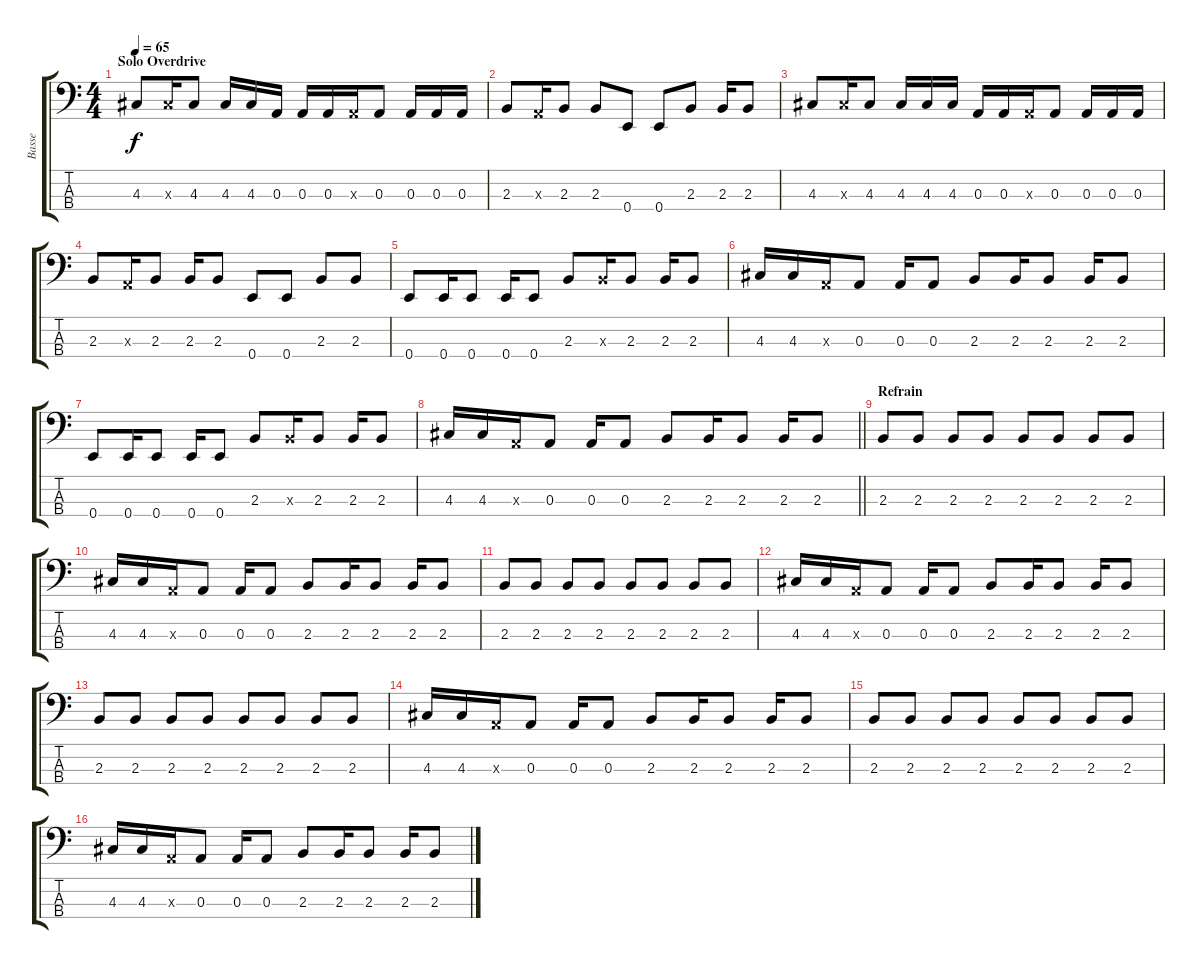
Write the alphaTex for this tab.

\track ("Basse" "Basse") {instrument electricbassfinger}
\staff {score tabs}
\tuning (G2 D2 A1 E1) {hide}
\ts (4 4)
\section ("" "Solo Overdrive")
\tempo 65
\clef f4
\ks c
4.3.8{dy f} 4.3{x}.16 4.3.8 4.3.16 4.3.16 0.3.16 0.3.16 0.3.16 0.3{x}.16 0.3.8 0.3.16 0.3.16 0.3.16 |
2.3.8 0.3{x}.16 2.3.8 2.3.8 0.4.8 0.4.8 2.3.8 2.3.16 2.3.8 |
4.3.8 4.3{x}.16 4.3.8 4.3.16 4.3.16 4.3.16 0.3.16 0.3.16 0.3{x}.16 0.3.8 0.3.16 0.3.16 0.3.16 |
2.3.8 0.3{x}.16 2.3.8 2.3.16 2.3.8 0.4.8 0.4.8 2.3.8 2.3.8 |
0.4.8 0.4.16 0.4.8 0.4.16 0.4.8 2.3.8 2.3{x}.16 2.3.8 2.3.16 2.3.8 |
4.3.16 4.3.16 0.3{x}.16 0.3.8 0.3.16 0.3.8 2.3.8 2.3.16 2.3.8 2.3.16 2.3.8 |
0.4.8 0.4.16 0.4.8 0.4.16 0.4.8 2.3.8 2.3{x}.16 2.3.8 2.3.16 2.3.8 |
\barLineRight lightlight
4.3.16 4.3.16 0.3{x}.16 0.3.8 0.3.16 0.3.8 2.3.8 2.3.16 2.3.8 2.3.16 2.3.8 |
\section ("" "Refrain")
2.3.8 2.3.8 2.3.8 2.3.8 2.3.8 2.3.8 2.3.8 2.3.8 |
4.3.16 4.3.16 0.3{x}.16 0.3.8 0.3.16 0.3.8 2.3.8 2.3.16 2.3.8 2.3.16 2.3.8 |
2.3.8 2.3.8 2.3.8 2.3.8 2.3.8 2.3.8 2.3.8 2.3.8 |
4.3.16 4.3.16 0.3{x}.16 0.3.8 0.3.16 0.3.8 2.3.8 2.3.16 2.3.8 2.3.16 2.3.8 |
2.3.8 2.3.8 2.3.8 2.3.8 2.3.8 2.3.8 2.3.8 2.3.8 |
4.3.16 4.3.16 0.3{x}.16 0.3.8 0.3.16 0.3.8 2.3.8 2.3.16 2.3.8 2.3.16 2.3.8 |
2.3.8 2.3.8 2.3.8 2.3.8 2.3.8 2.3.8 2.3.8 2.3.8 |
4.3.16 4.3.16 0.3{x}.16 0.3.8 0.3.16 0.3.8 2.3.8 2.3.16 2.3.8 2.3.16 2.3.8
